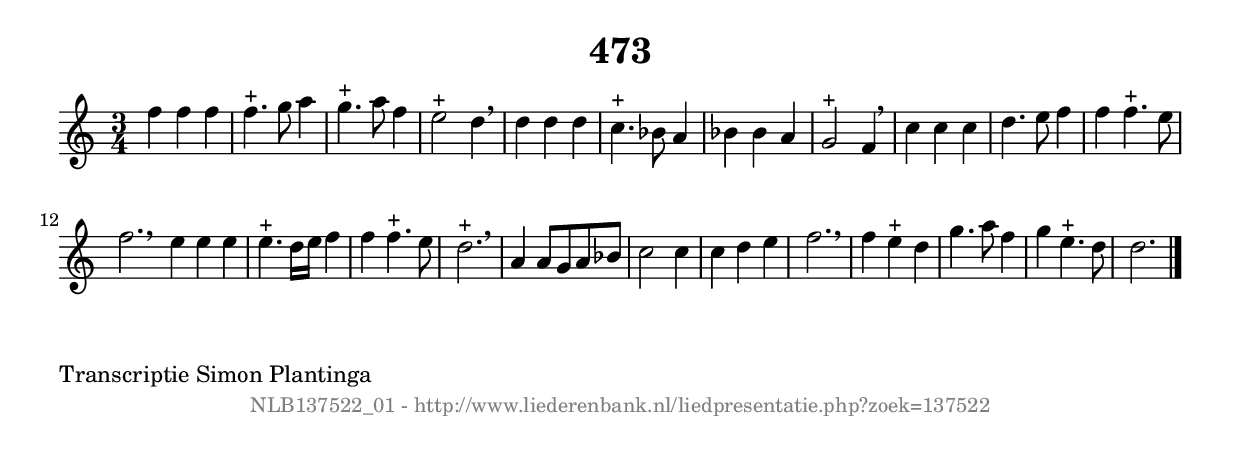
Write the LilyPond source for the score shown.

%
% produced by wce2krn 1.64 (7 June 2014)
%
\version"2.16"
#(append! paper-alist '(("long" . (cons (* 210 mm) (* 2000 mm)))))
#(set-default-paper-size "long")
sb = {\breathe}
mBreak = {\breathe }
bBreak = {\breathe }
x = {\once\override NoteHead #'style = #'cross }
gl=\glissando
itime={\override Staff.TimeSignature #'stencil = ##f }
ficta = {\once\set suggestAccidentals = ##t}
fine = {\once\override Score.RehearsalMark #'self-alignment-X = #1 \mark \markup {\italic{Fine}}}
dc = {\once\override Score.RehearsalMark #'self-alignment-X = #1 \mark \markup {\italic{D.C.}}}
dcf = {\once\override Score.RehearsalMark #'self-alignment-X = #1 \mark \markup {\italic{D.C. al Fine}}}
dcc = {\once\override Score.RehearsalMark #'self-alignment-X = #1 \mark \markup {\italic{D.C. al Coda}}}
ds = {\once\override Score.RehearsalMark #'self-alignment-X = #1 \mark \markup {\italic{D.S.}}}
dsf = {\once\override Score.RehearsalMark #'self-alignment-X = #1 \mark \markup {\italic{D.S. al Fine}}}
dsc = {\once\override Score.RehearsalMark #'self-alignment-X = #1 \mark \markup {\italic{D.S. al Coda}}}
pv = {\set Score.repeatCommands = #'((volta "1"))}
sv = {\set Score.repeatCommands = #'((volta "2"))}
tv = {\set Score.repeatCommands = #'((volta "3"))}
qv = {\set Score.repeatCommands = #'((volta "4"))}
xv = {\set Score.repeatCommands = #'((volta #f))}
\header{ tagline = ""
title = "473"
}
\score {{
\key d \dorian
\relative g'
{
\set melismaBusyProperties = #'()
\time 3/4
\tempo 4=120
\override Score.MetronomeMark #'transparent = ##t
\override Score.RehearsalMark #'break-visibility = #(vector #t #t #f)
f'4 f4 f4 | f4.^"+" g8 a4 | g4.^"+" a8 f4 | e2^"+" d4 \sb | d4 d4 d4 | c4.^"+" bes8 a4 | bes4 bes4 a4 | g2^"+" f4 \sb | c'4 c4 c4 | d4. e8 f4 | f4 f4.^"+" e8 | f2. \bar ":|:" \bBreak
e4 e4 e4 | e4.^"+" d16 e16 f4 | f4 f4.^"+" e8 | d2.^"+" \sb | a4 a8 g8 a8 bes8 | c2 c4 | c4 d4 e4 | f2. \sb | f4 e4^"+" d4 | g4. a8 f4 | g4 e4.^"+" d8 | d2. \bar "|."
 }}
 \midi { }
 \layout {
            indent = 0.0\cm
}
}
\markup { \wordwrap-string #" 
Transcriptie Simon Plantinga
"}
\markup { \vspace #0 } \markup { \with-color #grey \fill-line { \center-column { \smaller "NLB137522_01 - http://www.liederenbank.nl/liedpresentatie.php?zoek=137522" } } }
